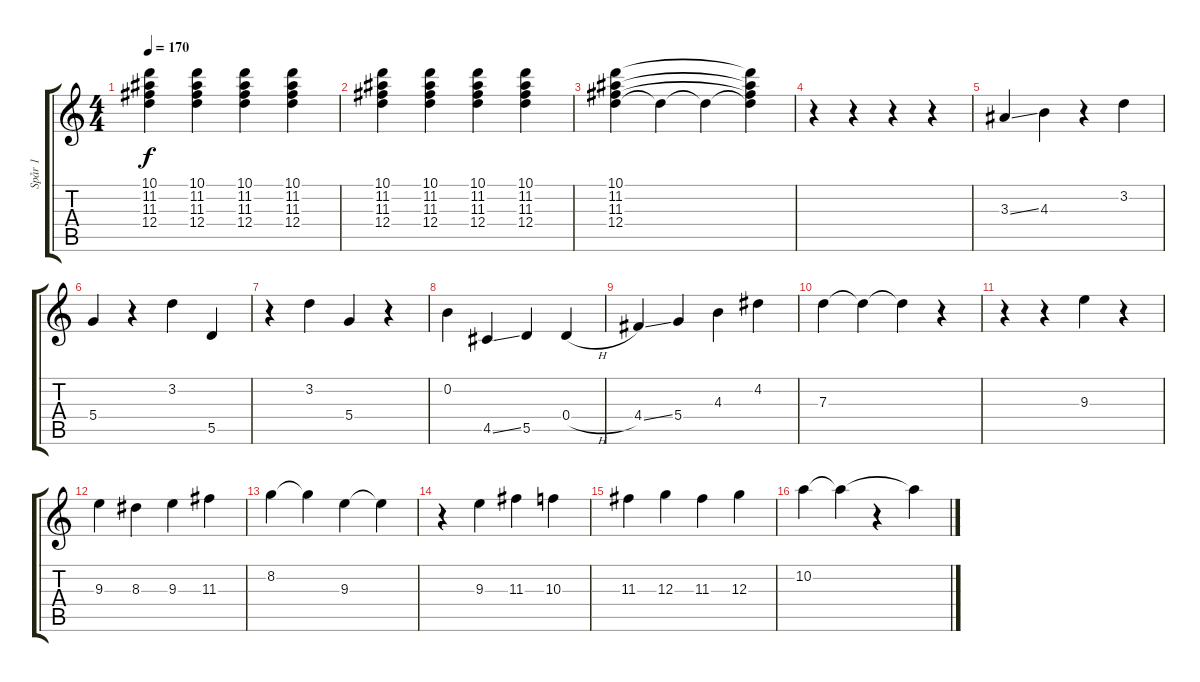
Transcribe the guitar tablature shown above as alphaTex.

\track ("Spår 1" "Spår 1") {instrument acousticguitarnylon}
\staff {score tabs}
\tuning (E4 B3 G3 D3 A2 E2) {hide}
\ts (4 4)
\tempo 170
\clef g2
\ks c
(10.1 11.2 11.3 12.4).4{dy f instrument acousticguitarnylon} (10.1 11.2 11.3 12.4).4 (10.1 11.2 11.3 12.4).4 (10.1 11.2 11.3 12.4).4 |
(10.1 11.2 11.3 12.4).4 (10.1 11.2 11.3 12.4).4 (10.1 11.2 11.3 12.4).4 (10.1 11.2 11.3 12.4).4 |
(10.1 11.2 11.3 12.4).4 12.4{t}.4 12.4{t}.4 (10.1{t} 11.2{t} 11.3{t} 12.4{t}).4 |
r.4 r.4 r.4 r.4 |
3.3{ss}.4 4.3.4 r.4 3.2.4 |
5.4.4 r.4 3.2.4 5.5.4 |
r.4 3.2.4 5.4.4 r.4 |
0.2.4 4.5{ss}.4 5.5.4 0.4{h}.4 |
4.4{ss}.4 5.4.4 4.3.4 4.2.4 |
7.3.4 7.3{t}.4 7.3{t}.4 r.4 |
r.4 r.4 9.3.4 r.4 |
9.3.4 8.3.4 9.3.4 11.3.4 |
8.2.4 8.2{t}.4 9.3.4 9.3{t}.4 |
r.4 9.3.4 11.3.4 10.3.4 |
11.3.4 12.3.4 11.3.4 12.3.4 |
10.2.4 10.2{t}.4 r.4 10.2{t}.4
